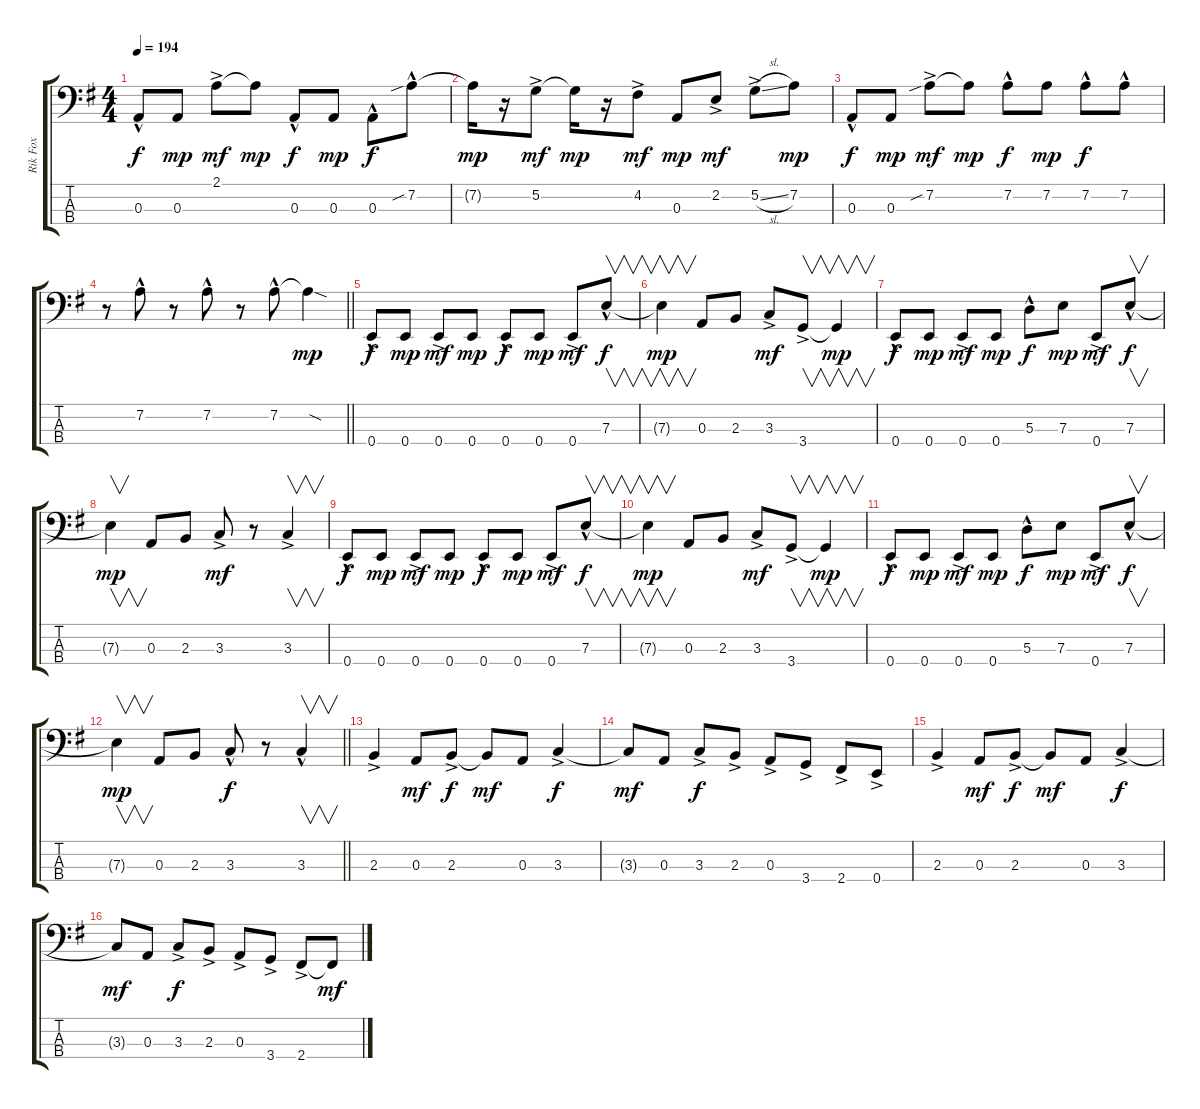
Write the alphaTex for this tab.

\track ("Rik Fox" "Rik Fox") {instrument electricbassfinger}
\staff {score tabs}
\tuning (G2 D2 A1 E1) {hide}
\ts (4 4)
\tempo 194
\clef f4
\ks g
0.3{hac}.8{dy f} 0.3.8{dy mp} 2.1{ac}.8{dy mf} 2.1{t}.8{dy mp} 0.3{hac}.8{dy f} 0.3.8{dy mp} 0.3{hac}.8{dy f} 7.2{sib hac}.8 |
7.2{t}.16{dy mp} r.16 5.2{ac}.8{dy mf} 5.2{t}.16{dy mp} r.16 4.2{ac}.8{dy mf} 0.3.8{dy mp} 2.2{ac}.8{dy mf} 5.2{sl ac}.8 7.2.8{dy mp} |
0.3{hac}.8{dy f} 0.3.8{dy mp} 7.2{sib ac}.8{dy mf} 7.2{t}.8{dy mp} 7.2{hac}.8{dy f} 7.2.8{dy mp} 7.2{hac}.8{dy f} 7.2{hac}.8 |
\barLineRight lightlight
r.8 7.2{hac}.8 r.8 7.2{hac}.8 r.8 7.2{hac}.8 7.2{sod t}.4{dy mp} |
0.4{hac}.8{dy f} 0.4.8{dy mp} 0.4{ac}.8{dy mf} 0.4.8{dy mp} 0.4{hac}.8{dy f} 0.4.8{dy mp} 0.4{ac}.8{dy mf} 7.3{hac}.8{v dy f} |
7.3{t}.4{v dy mp} 0.3.8 2.3.8 3.3{ac}.8{dy mf} 3.4{ac}.8{v} 3.4{t}.4{v dy mp} |
0.4{hac}.8{dy f} 0.4.8{dy mp} 0.4{ac}.8{dy mf} 0.4.8{dy mp} 5.3{hac}.8{dy f} 7.3.8{dy mp} 0.4{ac}.8{dy mf} 7.3{hac}.8{v dy f} |
7.3{t}.4{v dy mp} 0.3.8 2.3.8 3.3{ac}.8{dy mf} r.8 3.3{ac}.4{v} |
0.4{hac}.8{dy f} 0.4.8{dy mp} 0.4{ac}.8{dy mf} 0.4.8{dy mp} 0.4{hac}.8{dy f} 0.4.8{dy mp} 0.4{ac}.8{dy mf} 7.3{hac}.8{v dy f} |
7.3{t}.4{v dy mp} 0.3.8 2.3.8 3.3{ac}.8{dy mf} 3.4{ac}.8{v} 3.4{t}.4{v dy mp} |
0.4{hac}.8{dy f} 0.4.8{dy mp} 0.4{ac}.8{dy mf} 0.4.8{dy mp} 5.3{hac}.8{dy f} 7.3.8{dy mp} 0.4{ac}.8{dy mf} 7.3{hac}.8{v dy f} |
\barLineRight lightlight
7.3{t}.4{v dy mp} 0.3.8 2.3.8 3.3{hac}.8{dy f} r.8 3.3{hac}.4{v} |
2.3{ac}.4 0.3.8{dy mf} 2.3{ac}.8{dy f} 2.3{t}.8{dy mf} 0.3.8 3.3{ac}.4{dy f} |
3.3{t}.8{dy mf} 0.3.8 3.3{ac}.8{dy f} 2.3{ac}.8 0.3{ac}.8 3.4{ac}.8 2.4{ac}.8 0.4{ac}.8 |
2.3{ac}.4 0.3.8{dy mf} 2.3{ac}.8{dy f} 2.3{t}.8{dy mf} 0.3.8 3.3{ac}.4{dy f} |
3.3{t}.8{dy mf} 0.3.8 3.3{ac}.8{dy f} 2.3{ac}.8 0.3{ac}.8 3.4{ac}.8 2.4{ac}.8 2.4{t}.8{dy mf}
